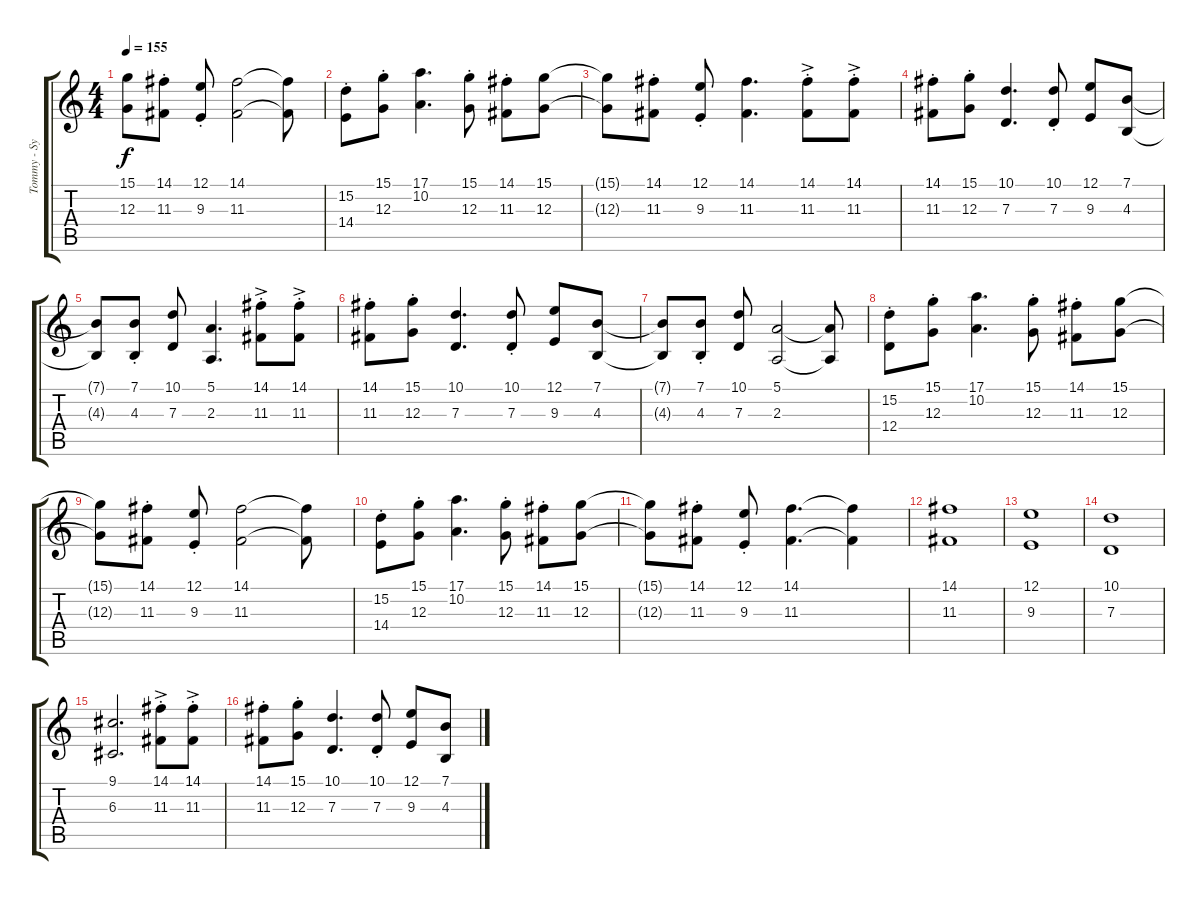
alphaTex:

\track ("Tommy - Synth" "Tommy - Sy") {instrument synthstrings1}
\staff {score tabs}
\tuning (E4 B3 G3 D3 A2 E2) {hide}
\ts (4 4)
\tempo 155
\clef g2
\ks c
(15.1{t} 12.3{t}).8{dy f} (14.1{st} 11.3{st}).8 (12.1{st} 9.3{st}).8 (14.1 11.3).2 (14.1{t} 11.3{t}).8 |
(15.2{st} 14.4{st}).8 (15.1{st} 12.3{st}).8 (17.1 10.2).4{d} (15.1{st} 12.3{st}).8 (14.1{st} 11.3{st}).8 (15.1 12.3).8 |
(15.1{t} 12.3{t}).8 (14.1{st} 11.3{st}).8 (12.1{st} 9.3{st}).8 (14.1 11.3).4{d} (14.1{ac st} 11.3{ac st}).8 (14.1{ac st} 11.3{ac st}).8 |
(14.1{st} 11.3{st}).8 (15.1{st} 12.3{st}).8 (10.1 7.3).4{d} (10.1{st} 7.3{st}).8 (12.1 9.3).8 (7.1 4.3).8 |
(7.1{t} 4.3{t}).8 (7.1{st} 4.3{st}).8 (10.1 7.3).8 (5.1 2.3).4{d} (14.1{ac st} 11.3{ac st}).8 (14.1{ac st} 11.3{ac st}).8 |
(14.1{st} 11.3{st}).8 (15.1{st} 12.3{st}).8 (10.1 7.3).4{d} (10.1{st} 7.3{st}).8 (12.1 9.3).8 (7.1 4.3).8 |
(7.1{t} 4.3{t}).8 (7.1{st} 4.3{st}).8 (10.1 7.3).8 (5.1 2.3).2 (5.1{t} 2.3{t}).8 |
(15.2{st} 12.4{st}).8 (15.1{st} 12.3{st}).8 (17.1 10.2).4{d} (15.1{st} 12.3{st}).8 (14.1{st} 11.3{st}).8 (15.1 12.3).8 |
(15.1{t} 12.3{t}).8 (14.1{st} 11.3{st}).8 (12.1{st} 9.3{st}).8 (14.1 11.3).2 (14.1{t} 11.3{t}).8 |
(15.2{st} 14.4{st}).8 (15.1{st} 12.3{st}).8 (17.1 10.2).4{d} (15.1{st} 12.3{st}).8 (14.1{st} 11.3{st}).8 (15.1 12.3).8 |
(15.1{t} 12.3{t}).8 (14.1{st} 11.3{st}).8 (12.1{st} 9.3{st}).8 (14.1 11.3).4{d} (14.1{t} 11.3{t}).4 |
(14.1 11.3).1 |
(12.1 9.3).1 |
(10.1 7.3).1 |
(9.1 6.3).2{d} (14.1{ac st} 11.3{ac st}).8 (14.1{ac st} 11.3{ac st}).8 |
(14.1{st} 11.3{st}).8 (15.1{st} 12.3{st}).8 (10.1 7.3).4{d} (10.1{st} 7.3{st}).8 (12.1 9.3).8 (7.1 4.3).8
